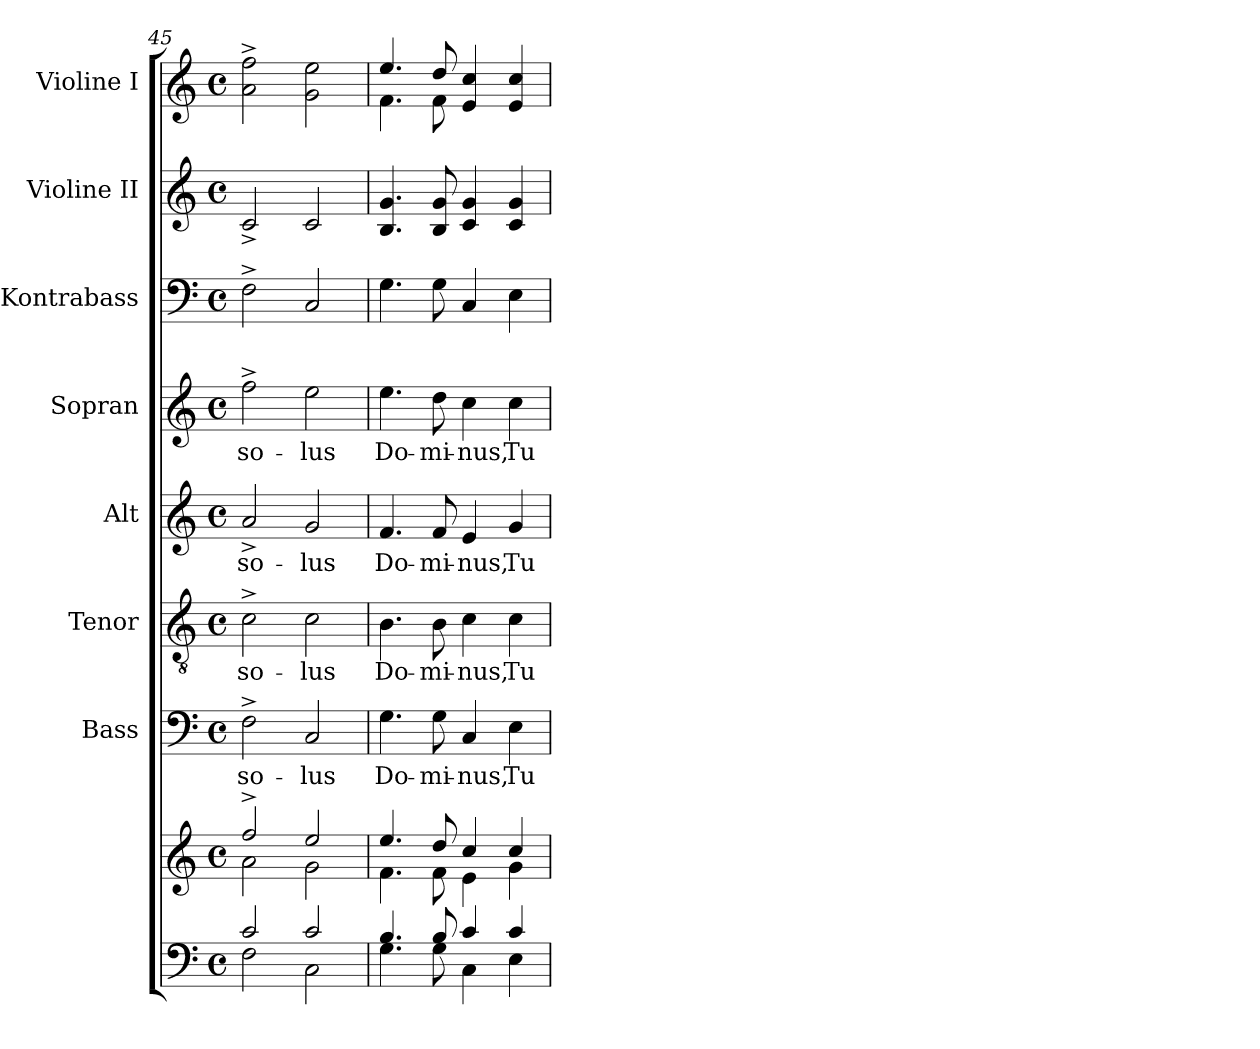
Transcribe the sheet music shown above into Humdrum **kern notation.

**kern	**kern	**kern	**text	**kern	**text	**kern	**text	**kern	**text	**kern	**kern	**kern
*part8	*part8	*part7	*part7	*part6	*part6	*part5	*part5	*part4	*part4	*part3	*part2	*part1
*staff9	*staff8	*staff7	*staff7	*staff6	*staff6	*staff5	*staff5	*staff4	*staff4	*staff3	*staff2	*staff1
*	*	*I"Bass	*	*I"Tenor	*	*I"Alt	*	*I"Sopran	*	*I"Kontrabass	*I"Violine II	*I"Violine I
*	*	*I'B.	*	*I'T.	*	*I'A.	*	*I'S.	*	*I'Kb.	*I'Vl. II	*I'Vl. I
*clefF4	*clefG2	*clefF4	*	*clefGv2	*	*clefG2	*	*clefG2	*	*clefF4	*clefG2	*clefG2
*	*	*	*	*	*	*	*	*	*	*ITrd7c12	*	*
*k[]	*k[]	*k[]	*	*k[]	*	*k[]	*	*k[]	*	*k[]	*k[]	*k[]
*C:	*C:	*C:	*	*C:	*	*C:	*	*C:	*	*C:	*C:	*C:
*M4/4	*M4/4	*M4/4	*	*M4/4	*	*M4/4	*	*M4/4	*	*M4/4	*M4/4	*M4/4
*met(c)	*met(c)	*met(c)	*	*met(c)	*	*met(c)	*	*met(c)	*	*met(c)	*met(c)	*met(c)
=45	=45	=45	=45	=45	=45	=45	=45	=45	=45	=45	=45	=45
*^	*^	*	*	*	*	*	*	*	*	*	*	*
!	!	!	!	!	!LO:LY:b	!	!LO:LY:b	!	!LO:LY:b	!	!LO:LY:b	!	!	!
2c/	2F\	2ff^>/	2a\	2F^>\	so-	2c^>\	so-	2a^>/	so-	2ff^>\	so-	2FF^>\	2c^</	2a\^> 2ff\^>
!	!	!	!	!	!LO:LY:b	!	!LO:LY:b	!	!LO:LY:b	!	!LO:LY:b	!	!	!
2c/	2C\	2ee/	2g\	2C/	-lus	2c\	-lus	2g/	-lus	2ee\	-lus	2CC/	2c/	2g\ 2ee\
=46	=46	=46	=46	=46	=46	=46	=46	=46	=46	=46	=46	=46	=46	=46
!	!	!	!	!	!LO:LY:b	!	!LO:LY:b	!	!LO:LY:b	!	!LO:LY:b	!	!	!
*	*	*	*	*	*	*	*	*	*	*	*	*	*	*^
4.B/	4.G\	4.ee/	4.f\	4.G\	Do-	4.B\	Do-	4.f/	Do-	4.ee\	Do-	4.GG\	4.B/ 4.g/	4.ee/	4.f\
!	!	!	!	!	!LO:LY:b	!	!LO:LY:b	!	!LO:LY:b	!	!LO:LY:b	!	!	!	!
8B/	8G\	8dd/	8f\	8G\	-mi-	8B\	-mi-	8f/	-mi-	8dd\	-mi-	8GG\	8B/ 8g/	8dd/	8f\
!	!	!	!	!	!LO:LY:b	!	!LO:LY:b	!	!LO:LY:b	!	!LO:LY:b	!	!	!	!
4c/	4C\	4cc/	4e\	4C/	-nus,	4c\	-nus,	4e/	-nus,	4cc\	-nus,	4CC/	4c/ 4g/	4e/ 4cc/	2ryy
!	!	!	!	!	!LO:LY:b	!	!LO:LY:b	!	!LO:LY:b	!	!LO:LY:b	!	!	!	!
4c/	4E\	4cc/	4g\	4E\	Tu	4c\	Tu	4g/	Tu	4cc\	Tu	4EE\	4c/ 4g/	4e/ 4cc/	.
*v	*v	*	*	*	*	*	*	*	*	*	*	*	*	*v	*v
*	*v	*v	*	*	*	*	*	*	*	*	*	*	*
=	=	=	=	=	=	=	=	=	=	=	=	=
*-	*-	*-	*-	*-	*-	*-	*-	*-	*-	*-	*-	*-
